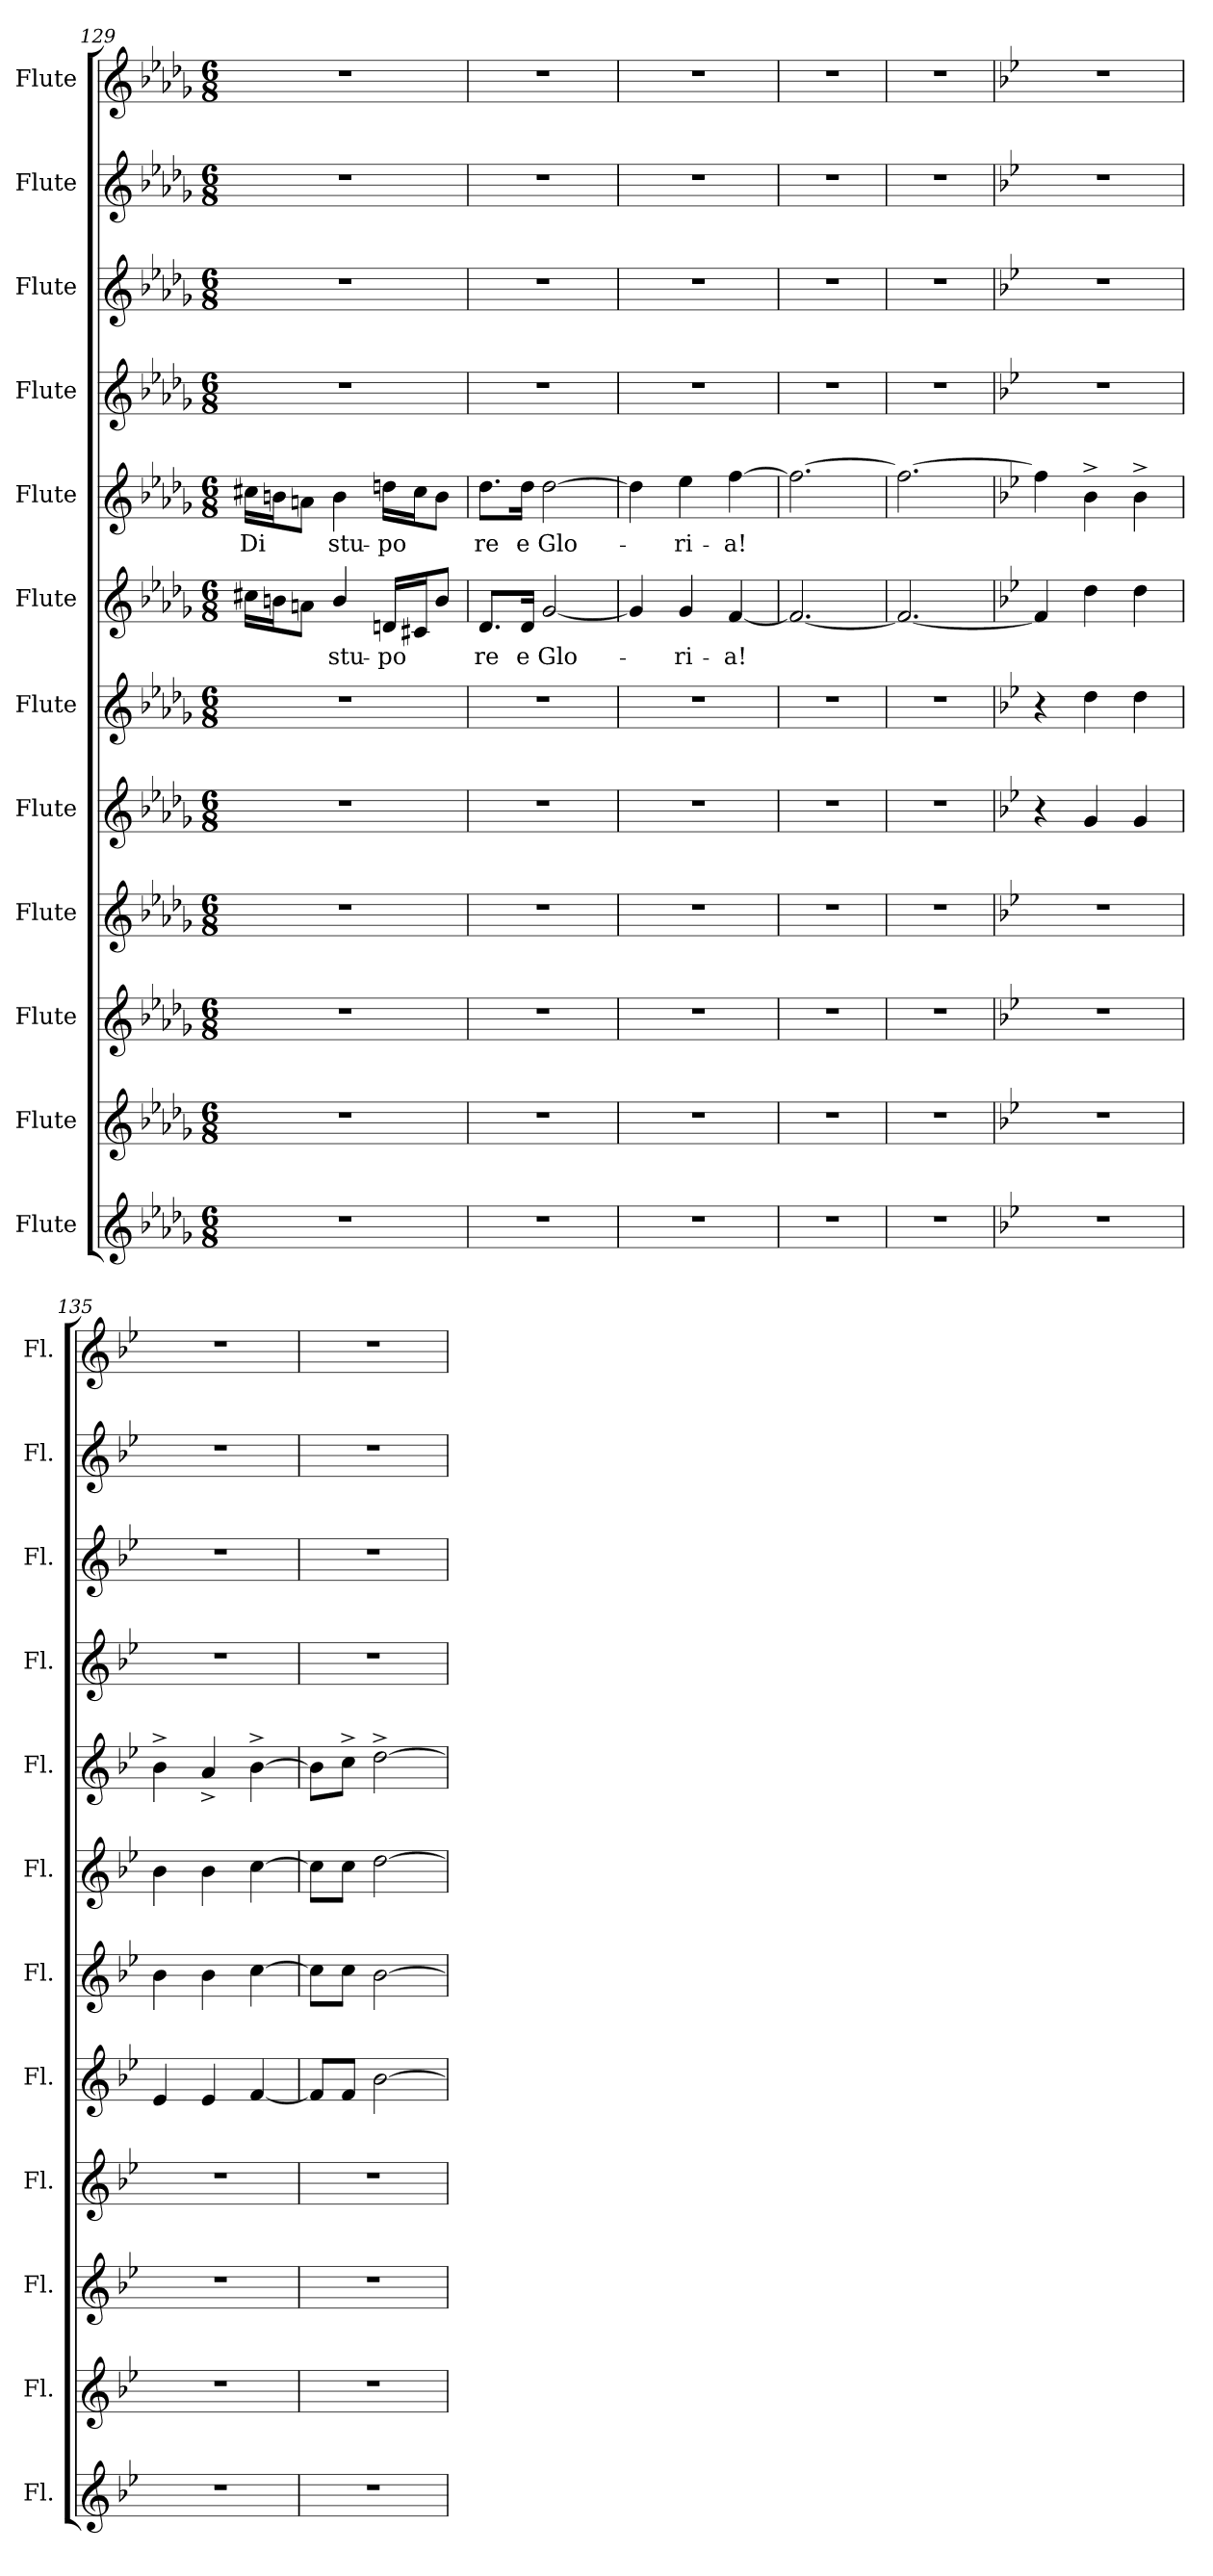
**kern	**kern	**kern	**kern	**kern	**dynam	**kern	**dynam	**kern	**text	**dynam	**kern	**text	**dynam	**kern	**kern	**kern	**kern
*part12	*part11	*part10	*part9	*part8	*part8	*part7	*part7	*part6	*part6	*part6	*part5	*part5	*part5	*part4	*part3	*part2	*part1
*staff12	*staff11	*staff10	*staff9	*staff8	*staff8	*staff7	*staff7	*staff6	*staff6	*staff6	*staff5	*staff5	*staff5	*staff4	*staff3	*staff2	*staff1
*I"Flute	*I"Flute	*I"Flute	*I"Flute	*I"Flute	*	*I"Flute	*	*I"Flute	*	*	*I"Flute	*	*	*I"Flute	*I"Flute	*I"Flute	*I"Flute
*I'Fl.	*I'Fl.	*I'Fl.	*I'Fl.	*I'Fl.	*	*I'Fl.	*	*I'Fl.	*	*	*I'Fl.	*	*	*I'Fl.	*I'Fl.	*I'Fl.	*I'Fl.
*clefG2	*clefG2	*clefG2	*clefG2	*clefG2	*	*clefG2	*	*clefG2	*	*	*clefG2	*	*	*clefG2	*clefG2	*clefG2	*clefG2
*k[b-e-a-d-g-]	*k[b-e-a-d-g-]	*k[b-e-a-d-g-]	*k[b-e-a-d-g-]	*k[b-e-a-d-g-]	*	*k[b-e-a-d-g-]	*	*k[b-e-a-d-g-]	*	*	*k[b-e-a-d-g-]	*	*	*k[b-e-a-d-g-]	*k[b-e-a-d-g-]	*k[b-e-a-d-g-]	*k[b-e-a-d-g-]
*M6/8	*M6/8	*M6/8	*M6/8	*M6/8	*	*M6/8	*	*M6/8	*	*	*M6/8	*	*	*M6/8	*M6/8	*M6/8	*M6/8
=129	=129	=129	=129	=129	=129	=129	=129	=129	=129	=129	=129	=129	=129	=129	=129	=129	=129
2.r	2.r	2.r	2.r	2.r	.	2.r	.	16cc#X\LL	.	.	16cc#X\LL	Di	.	2.r	2.r	2.r	2.r
.	.	.	.	.	.	.	.	16bn\J	.	.	16bn\J	.	.	.	.	.	.
.	.	.	.	.	.	.	.	8an\J	.	.	8an\J	.	.	.	.	.	.
.	.	.	.	.	.	.	.	4b/	stu-	.	4b\	stu-	.	.	.	.	.
.	.	.	.	.	.	.	.	16dn/LL	-po	.	16ddn\LL	-po	.	.	.	.	.
.	.	.	.	.	.	.	.	16c#X/J	.	.	16cc#\J	.	.	.	.	.	.
.	.	.	.	.	.	.	.	8b/J	.	.	8b\J	.	.	.	.	.	.
=130	=130	=130	=130	=130	=130	=130	=130	=130	=130	=130	=130	=130	=130	=130	=130	=130	=130
2.r	2.r	2.r	2.r	2.r	.	2.r	.	8.d-/L	re	.	8.dd-\L	re	.	2.r	2.r	2.r	2.r
.	.	.	.	.	.	.	.	16d-/Jk	e	.	16dd-\Jk	e	.	.	.	.	.
.	.	.	.	.	.	.	.	[2g-/	Glo-	.	[2dd-\	Glo-	.	.	.	.	.
=131	=131	=131	=131	=131	=131	=131	=131	=131	=131	=131	=131	=131	=131	=131	=131	=131	=131
2.r	2.r	2.r	2.r	2.r	.	2.r	.	4g-/]	.	.	4dd-\]	.	.	2.r	2.r	2.r	2.r
.	.	.	.	.	.	.	.	4g-/	-ri-	.	4ee-\	-ri-	.	.	.	.	.
.	.	.	.	.	.	.	.	[4f/	-a!	.	[4ff\	-a!	.	.	.	.	.
=132	=132	=132	=132	=132	=132	=132	=132	=132	=132	=132	=132	=132	=132	=132	=132	=132	=132
2.r	2.r	2.r	2.r	2.r	.	2.r	.	2.f/_	.	.	2.ff\_	.	.	2.r	2.r	2.r	2.r
!!LO:PB:g=z
=133	=133	=133	=133	=133	=133	=133	=133	=133	=133	=133	=133	=133	=133	=133	=133	=133	=133
2.r	2.r	2.r	2.r	2.r	.	2.r	.	2.f/_	.	.	2.ff\_	.	.	2.r	2.r	2.r	2.r
=134	=134	=134	=134	=134	=134	=134	=134	=134	=134	=134	=134	=134	=134	=134	=134	=134	=134
*k[b-e-]	*k[b-e-]	*k[b-e-]	*k[b-e-]	*k[b-e-]	*	*k[b-e-]	*	*k[b-e-]	*	*	*k[b-e-]	*	*	*k[b-e-]	*k[b-e-]	*k[b-e-]	*k[b-e-]
2.r	2.r	2.r	2.r	4r	.	4r	.	4f/]	.	.	4ff\]	.	.	2.r	2.r	2.r	2.r
!	!	!	!	!	!LO:DY:b	!	!	!	!	!	!	!	!	!	!	!	!
!	!	!	!	!	!LO:DY:n=1:b	!	!LO:DY:b	!	!	!	!	!	!	!	!	!	!
!	!	!	!	!	!	!	!LO:DY:n=1:b	!	!	!LO:DY:b	!	!	!	!	!	!	!
!	!	!	!	!	!	!	!	!	!	!LO:DY:n=1:b	!	!	!LO:DY:b	!	!	!	!
!	!	!	!	!	!	!	!	!	!	!	!	!	!LO:DY:n=1:b	!	!	!	!
.	.	.	.	4g/	mf mp	4dd\	mf p	4dd\	.	mf p	4b-^\	.	mf f	.	.	.	.
.	.	.	.	4g/	.	4dd\	.	4dd\	.	.	4b-^\	.	.	.	.	.	.
=135	=135	=135	=135	=135	=135	=135	=135	=135	=135	=135	=135	=135	=135	=135	=135	=135	=135
2.r	2.r	2.r	2.r	4e-/	.	4b-\	.	4b-\	.	.	4b-^\	.	.	2.r	2.r	2.r	2.r
.	.	.	.	4e-/	.	4b-\	.	4b-\	.	.	4a^/	.	.	.	.	.	.
.	.	.	.	[4f/	.	[4cc\	.	[4cc\	.	.	[4b-^\	.	.	.	.	.	.
=136	=136	=136	=136	=136	=136	=136	=136	=136	=136	=136	=136	=136	=136	=136	=136	=136	=136
2.r	2.r	2.r	2.r	8f/L]	.	8cc\L]	.	8cc\L]	.	.	8b-\L]	.	.	2.r	2.r	2.r	2.r
.	.	.	.	8f/J	.	8cc\J	.	8cc\J	.	.	8cc^\J	.	.	.	.	.	.
.	.	.	.	[2b-\	.	[2b-\	.	[2dd\	.	.	[2dd^\	.	.	.	.	.	.
=	=	=	=	=	=	=	=	=	=	=	=	=	=	=	=	=	=
*-	*-	*-	*-	*-	*-	*-	*-	*-	*-	*-	*-	*-	*-	*-	*-	*-	*-
